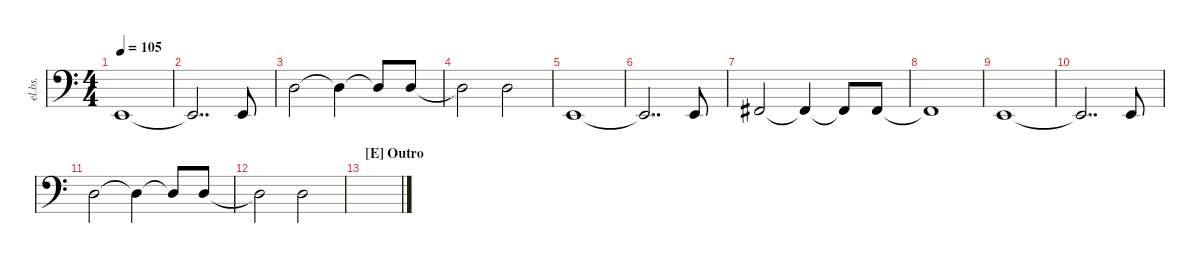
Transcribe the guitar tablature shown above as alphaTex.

\defaultSystemsLayout 4
\hideDynamics
\bracketExtendMode nobrackets
\otherSystemsTrackNameOrientation horizontal
\track ("Electric Bass" "el.bs.") {instrument electricbassfinger}
\staff {score}
\tuning (G2 D2 A1 E1)
\ts (4 4)
\tempo 105
\clef f4
\ks c
0.4.1{dy f beam Up} |
0.4{t}.2{dd dy mf beam Up} 0.4.8{dy f beam Up} |
10.4.2{beam Down} 10.4{t}.4{beam Down} 10.4{t}.8{beam Up} 10.4.8{beam Up} |
10.4{t}.2{beam Down} 10.4.2{beam Down} |
0.4.1{beam Up} |
0.4{t}.2{dd dy mf beam Up} 0.4.8{dy f beam Up} |
2.4{acc #}.2{beam Up} 2.4{t acc #}.4{beam Up} 2.4{t acc #}.8{beam Up} 2.4{acc #}.8{beam Up} |
2.4{t acc #}.1{beam Up} |
0.4.1{beam Up} |
0.4{t}.2{dd dy mf beam Up} 0.4.8{dy f beam Up} |
10.4.2{beam Down} 10.4{t}.4{beam Down} 10.4{t}.8{beam Up} 10.4.8{beam Up} |
10.4{t}.2{beam Down} 10.4.2{beam Down} |
\section ("E" "Outro")
